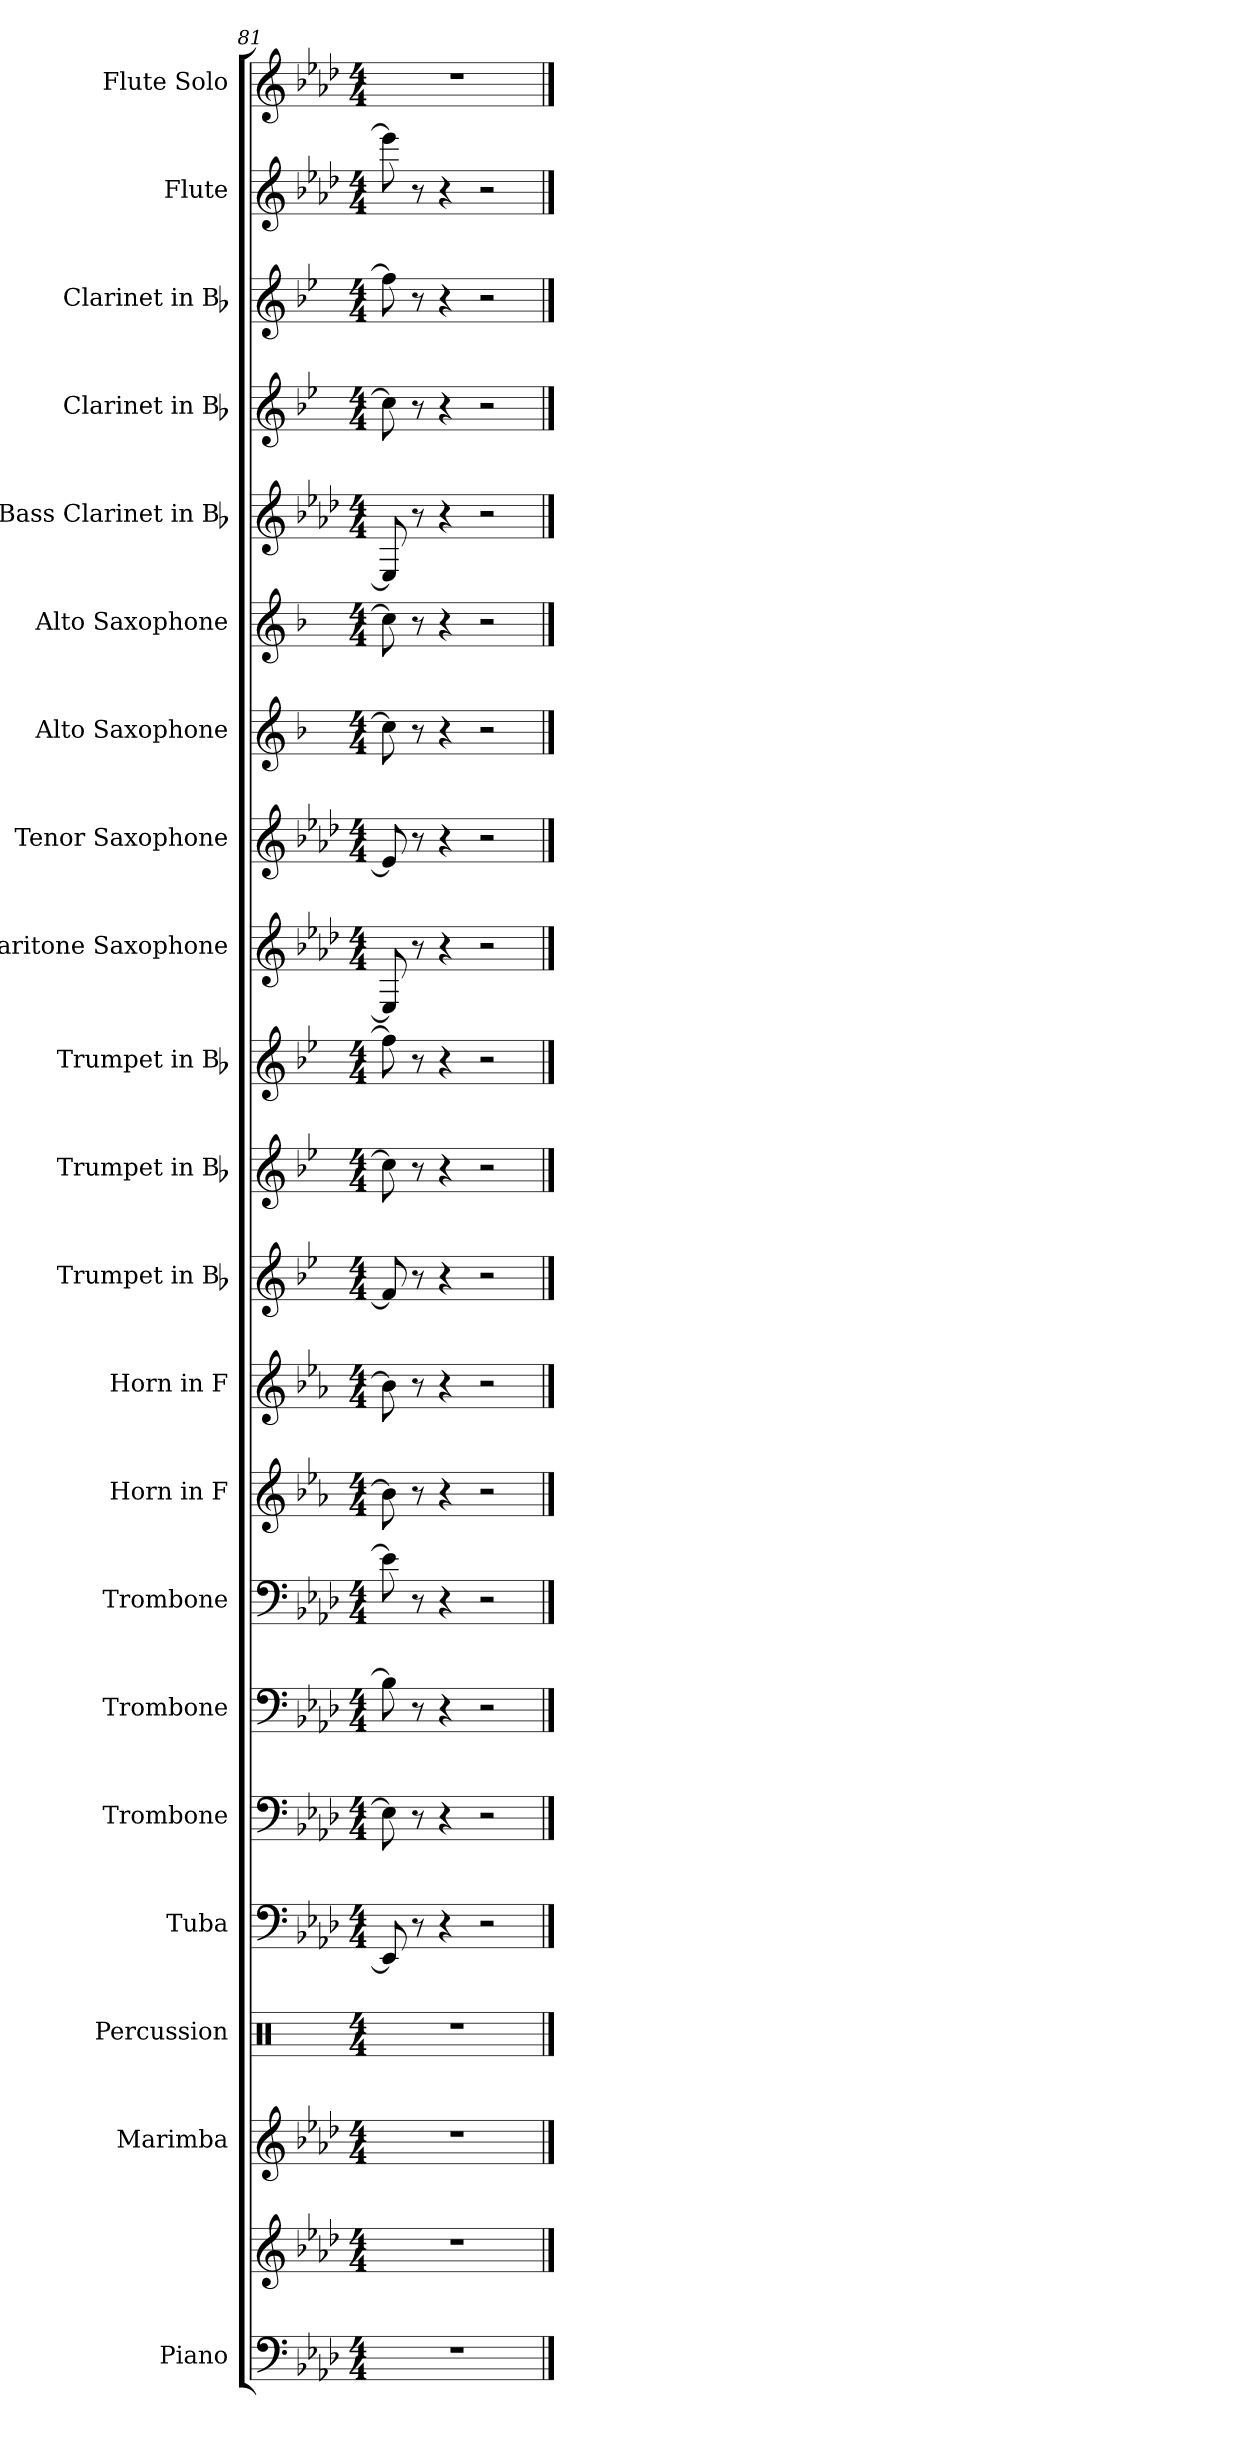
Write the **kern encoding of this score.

**kern	**kern	**kern	**kern	**kern	**kern	**kern	**kern	**kern	**kern	**kern	**kern	**kern	**kern	**kern	**kern	**kern	**kern	**kern	**kern	**kern	**kern
*part21	*part21	*part20	*part19	*part18	*part17	*part16	*part15	*part14	*part13	*part12	*part11	*part10	*part9	*part8	*part7	*part6	*part5	*part4	*part3	*part2	*part1
*staff22	*staff21	*staff20	*staff19	*staff18	*staff17	*staff16	*staff15	*staff14	*staff13	*staff12	*staff11	*staff10	*staff9	*staff8	*staff7	*staff6	*staff5	*staff4	*staff3	*staff2	*staff1
*I"Piano	*	*I"Marimba	*I"Percussion	*I"Tuba	*I"Trombone	*I"Trombone	*I"Trombone	*I"Horn in F	*I"Horn in F	*I"Trumpet in Bb	*I"Trumpet in Bb	*I"Trumpet in Bb	*I"Baritone Saxophone	*I"Tenor Saxophone	*I"Alto Saxophone	*I"Alto Saxophone	*I"Bass Clarinet in Bb	*I"Clarinet in Bb	*I"Clarinet in Bb	*I"Flute	*I"Flute Solo
*I'Pno.	*	*I'Mar.	*I'Perc.	*I'Tba.	*	*	*	*I'Hn. 2	*I'Hn. 1	*I'Tpt. 3	*I'Tpt. 2	*I'Tpt. 1	*I'Bari. Sax.	*I'Ten. Sax.	*I'Alto Sax.	*I'Alto Sax.	*I'B. Cl.	*I'Cl.	*I'Cl.	*I'Fl.	*I'Fl.
*clefF4	*clefG2	*clefG2	*clefX	*clefF4	*clefF4	*clefF4	*clefF4	*clefG2	*clefG2	*clefG2	*clefG2	*clefG2	*clefG2	*clefG2	*clefG2	*clefG2	*clefG2	*clefG2	*clefG2	*clefG2	*clefG2
*	*	*	*	*	*	*	*	*ITrd4c7	*ITrd4c7	*ITrd1c2	*ITrd1c2	*ITrd1c2	*ITrd12c21	*ITrd8c14	*ITrd5c9	*ITrd5c9	*ITrd8c14	*ITrd1c2	*ITrd1c2	*	*
*k[b-e-a-d-]	*k[b-e-a-d-]	*k[b-e-a-d-]	*k[]	*k[b-e-a-d-]	*k[b-e-a-d-]	*k[b-e-a-d-]	*k[b-e-a-d-]	*k[b-e-a-d-]	*k[b-e-a-d-]	*k[b-e-a-d-]	*k[b-e-a-d-]	*k[b-e-a-d-]	*k[b-e-a-d-]	*k[b-e-a-d-]	*k[b-e-a-d-]	*k[b-e-a-d-]	*k[b-e-a-d-]	*k[b-e-a-d-]	*k[b-e-a-d-]	*k[b-e-a-d-]	*k[b-e-a-d-]
*A-:	*A-:	*A-:	*C:	*A-:	*A-:	*A-:	*A-:	*A-:	*A-:	*A-:	*A-:	*A-:	*A-:	*A-:	*A-:	*A-:	*A-:	*A-:	*A-:	*A-:	*A-:
*M4/4	*M4/4	*M4/4	*M4/4	*M4/4	*M4/4	*M4/4	*M4/4	*M4/4	*M4/4	*M4/4	*M4/4	*M4/4	*M4/4	*M4/4	*M4/4	*M4/4	*M4/4	*M4/4	*M4/4	*M4/4	*M4/4
=81	=81	=81	=81	=81	=81	=81	=81	=81	=81	=81	=81	=81	=81	=81	=81	=81	=81	=81	=81	=81	=81
1r	1r	1r	1r	8EE-i/]	8E-i\]	8B-i\]	8e-i\]	8e-i\]	8e-i\]	8e-i/]	8b-i\]	8ee-i\]	8EE-i/]	8E-i/]	8e-i\]	8e-i\]	8EE-i/]	8b-i\]	8ee-i\]	8eee-i\]	1r
.	.	.	.	8r	8r	8r	8r	8r	8r	8r	8r	8r	8r	8r	8r	8r	8r	8r	8r	8r	.
.	.	.	.	4r	4r	4r	4r	4r	4r	4r	4r	4r	4r	4r	4r	4r	4r	4r	4r	4r	.
.	.	.	.	2r	2r	2r	2r	2r	2r	2r	2r	2r	2r	2r	2r	2r	2r	2r	2r	2r	.
==	==	==	==	==	==	==	==	==	==	==	==	==	==	==	==	==	==	==	==	==	==
*-	*-	*-	*-	*-	*-	*-	*-	*-	*-	*-	*-	*-	*-	*-	*-	*-	*-	*-	*-	*-	*-
